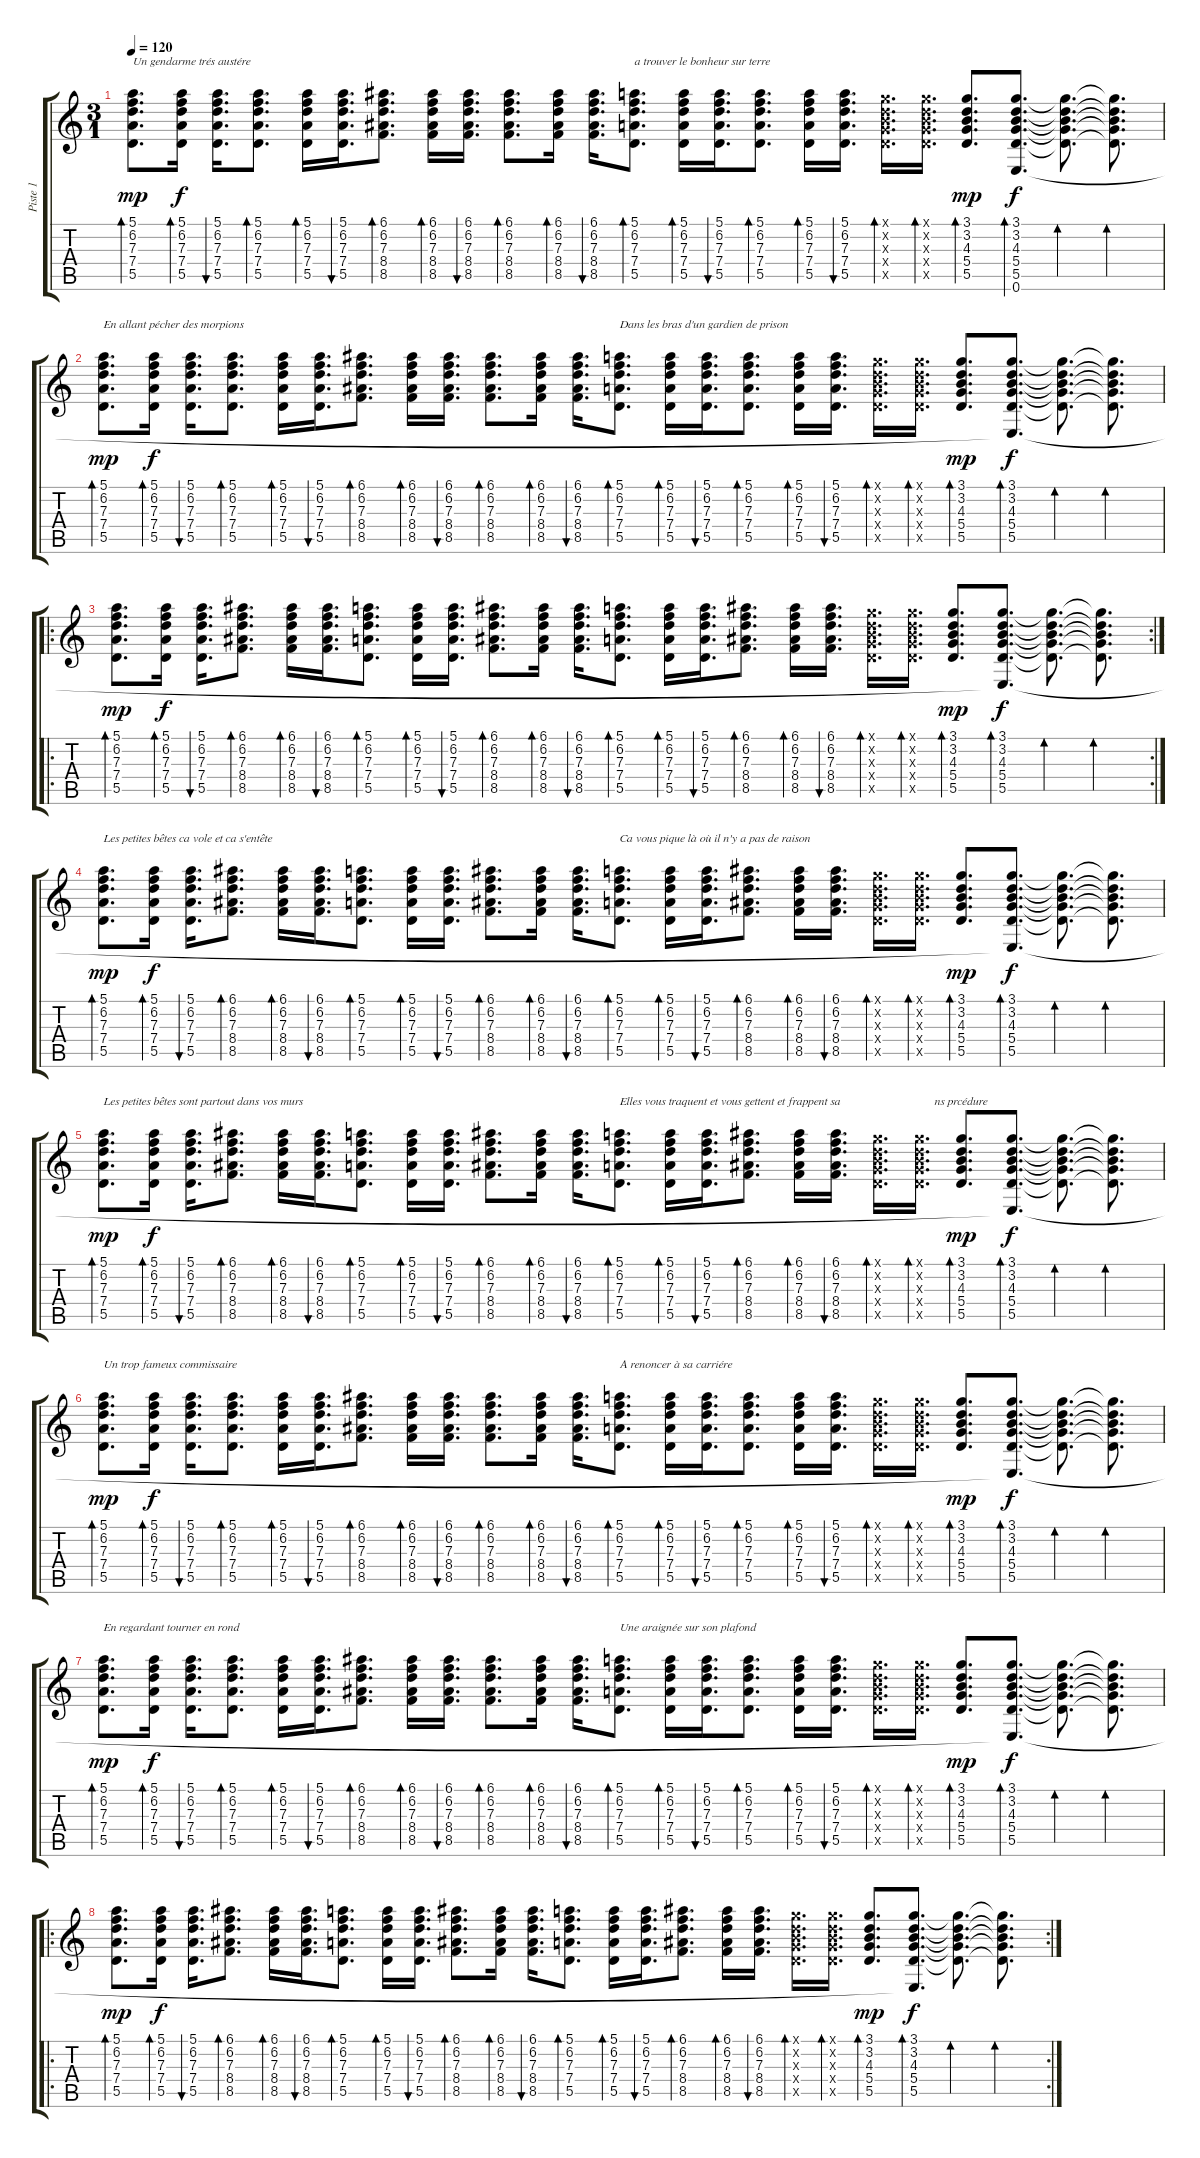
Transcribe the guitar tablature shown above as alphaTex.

\track ("Piste 1" "Piste 1") {instrument acousticguitarsteel}
\staff {score tabs}
\tuning (E4 B3 G3 D3 A2 E2) {hide}
\ts (3 1)
\tempo 120
\clef g2
\ks c
(5.1 6.2 7.3 7.4 5.5).8{d bd 120 txt "Un gendarme trés austére" dy mp} (5.1 6.2 7.3 7.4 5.5).16{bd 120 dy f} (5.1 6.2 7.3 7.4 5.5).16{d bu 120} (5.1 6.2 7.3 7.4 5.5).8{d bd 120} (5.1 6.2 7.3 7.4 5.5).16{bd 120} (5.1 6.2 7.3 7.4 5.5).16{d bu 120} (6.1 6.2 7.3 8.4 8.5).8{d bd 120} (6.1 6.2 7.3 8.4 8.5).16{bd 120} (6.1 6.2 7.3 8.4 8.5).16{d bu 120} (6.1 6.2 7.3 8.4 8.5).8{d bd 120} (6.1 6.2 7.3 8.4 8.5).16{bd 120} (6.1 6.2 7.3 8.4 8.5).16{d bu 120} (5.1 6.2 7.3 7.4 5.5).8{d bd 120 txt "a trouver le bonheur sur terre"} (5.1 6.2 7.3 7.4 5.5).16{bd 120} (5.1 6.2 7.3 7.4 5.5).16{d bu 120} (5.1 6.2 7.3 7.4 5.5).8{d bd 120} (5.1 6.2 7.3 7.4 5.5).16{bd 120} (5.1 6.2 7.3 7.4 5.5).16{d bu 120} (3.1{x} 3.2{x} 4.3{x} 5.4{x} 5.5{x}).16{d bd 120} (3.1{x} 3.2{x} 4.3{x} 5.4{x} 5.5{x}).16{d bd 120} (3.1 3.2 4.3 5.4 5.5).8{d bd 120 dy mp} (3.1 3.2 4.3 5.4 5.5 0.6{t}).8{d bd 120 dy f} (3.1{t} 3.2{t} 4.3{t} 5.4{t} 5.5{t}).8{d bd 120} (3.1{t} 3.2{t} 4.3{t} 5.4{t} 5.5{t}).8{d bd 120} |
(5.1 6.2 7.3 7.4 5.5).8{d bd 120 txt "En allant pécher des morpions" dy mp} (5.1 6.2 7.3 7.4 5.5).16{bd 120 dy f} (5.1 6.2 7.3 7.4 5.5).16{d bu 120} (5.1 6.2 7.3 7.4 5.5).8{d bd 120} (5.1 6.2 7.3 7.4 5.5).16{bd 120} (5.1 6.2 7.3 7.4 5.5).16{d bu 120} (6.1 6.2 7.3 8.4 8.5).8{d bd 120} (6.1 6.2 7.3 8.4 8.5).16{bd 120} (6.1 6.2 7.3 8.4 8.5).16{d bu 120} (6.1 6.2 7.3 8.4 8.5).8{d bd 120} (6.1 6.2 7.3 8.4 8.5).16{bd 120} (6.1 6.2 7.3 8.4 8.5).16{d bu 120} (5.1 6.2 7.3 7.4 5.5).8{d bd 120 txt "Dans les bras d'un gardien de prison"} (5.1 6.2 7.3 7.4 5.5).16{bd 120} (5.1 6.2 7.3 7.4 5.5).16{d bu 120} (5.1 6.2 7.3 7.4 5.5).8{d bd 120} (5.1 6.2 7.3 7.4 5.5).16{bd 120} (5.1 6.2 7.3 7.4 5.5).16{d bu 120} (3.1{x} 3.2{x} 4.3{x} 5.4{x} 5.5{x}).16{d bd 120} (3.1{x} 3.2{x} 4.3{x} 5.4{x} 5.5{x}).16{d bd 120} (3.1 3.2 4.3 5.4 5.5).8{d bd 120 dy mp} (3.1 3.2 4.3 5.4 5.5 0.6{t}).8{d bd 120 dy f} (3.1{t} 3.2{t} 4.3{t} 5.4{t} 5.5{t}).8{d bd 120} (3.1{t} 3.2{t} 4.3{t} 5.4{t} 5.5{t}).8{d bd 120} |
\ro
\rc 2
(5.1 6.2 7.3 7.4 5.5).8{d bd 120 dy mp} (5.1 6.2 7.3 7.4 5.5).16{bd 120 dy f} (5.1 6.2 7.3 7.4 5.5).16{d bu 120} (6.1 6.2 7.3 8.4 8.5).8{d bd 120} (6.1 6.2 7.3 8.4 8.5).16{bd 120} (6.1 6.2 7.3 8.4 8.5).16{d bu 120} (5.1 6.2 7.3 7.4 5.5).8{d bd 120} (5.1 6.2 7.3 7.4 5.5).16{bd 120} (5.1 6.2 7.3 7.4 5.5).16{d bu 120} (6.1 6.2 7.3 8.4 8.5).8{d bd 120} (6.1 6.2 7.3 8.4 8.5).16{bd 120} (6.1 6.2 7.3 8.4 8.5).16{d bu 120} (5.1 6.2 7.3 7.4 5.5).8{d bd 120} (5.1 6.2 7.3 7.4 5.5).16{bd 120} (5.1 6.2 7.3 7.4 5.5).16{d bu 120} (6.1 6.2 7.3 8.4 8.5).8{d bd 120} (6.1 6.2 7.3 8.4 8.5).16{bd 120} (6.1 6.2 7.3 8.4 8.5).16{d bu 120} (3.1{x} 3.2{x} 4.3{x} 5.4{x} 5.5{x}).16{d bd 120} (3.1{x} 3.2{x} 4.3{x} 5.4{x} 5.5{x}).16{d bd 120} (3.1 3.2 4.3 5.4 5.5).8{d bd 120 dy mp} (3.1 3.2 4.3 5.4 5.5 0.6{t}).8{d bd 120 dy f} (3.1{t} 3.2{t} 4.3{t} 5.4{t} 5.5{t}).8{d bd 120} (3.1{t} 3.2{t} 4.3{t} 5.4{t} 5.5{t}).8{d bd 120} |
(5.1 6.2 7.3 7.4 5.5).8{d bd 120 txt "Les petites bêtes ca vole et ca s'entête" dy mp} (5.1 6.2 7.3 7.4 5.5).16{bd 120 dy f} (5.1 6.2 7.3 7.4 5.5).16{d bu 120} (6.1 6.2 7.3 8.4 8.5).8{d bd 120} (6.1 6.2 7.3 8.4 8.5).16{bd 120} (6.1 6.2 7.3 8.4 8.5).16{d bu 120} (5.1 6.2 7.3 7.4 5.5).8{d bd 120} (5.1 6.2 7.3 7.4 5.5).16{bd 120} (5.1 6.2 7.3 7.4 5.5).16{d bu 120} (6.1 6.2 7.3 8.4 8.5).8{d bd 120} (6.1 6.2 7.3 8.4 8.5).16{bd 120} (6.1 6.2 7.3 8.4 8.5).16{d bu 120} (5.1 6.2 7.3 7.4 5.5).8{d bd 120 txt "Ca vous pique là où il n'y a pas de raison"} (5.1 6.2 7.3 7.4 5.5).16{bd 120} (5.1 6.2 7.3 7.4 5.5).16{d bu 120} (6.1 6.2 7.3 8.4 8.5).8{d bd 120} (6.1 6.2 7.3 8.4 8.5).16{bd 120} (6.1 6.2 7.3 8.4 8.5).16{d bu 120} (3.1{x} 3.2{x} 4.3{x} 5.4{x} 5.5{x}).16{d bd 120} (3.1{x} 3.2{x} 4.3{x} 5.4{x} 5.5{x}).16{d bd 120} (3.1 3.2 4.3 5.4 5.5).8{d bd 120 dy mp} (3.1 3.2 4.3 5.4 5.5 0.6{t}).8{d bd 120 dy f} (3.1{t} 3.2{t} 4.3{t} 5.4{t} 5.5{t}).8{d bd 120} (3.1{t} 3.2{t} 4.3{t} 5.4{t} 5.5{t}).8{d bd 120} |
(5.1 6.2 7.3 7.4 5.5).8{d bd 120 txt "Les petites bêtes sont partout dans vos murs" dy mp} (5.1 6.2 7.3 7.4 5.5).16{bd 120 dy f} (5.1 6.2 7.3 7.4 5.5).16{d bu 120} (6.1 6.2 7.3 8.4 8.5).8{d bd 120} (6.1 6.2 7.3 8.4 8.5).16{bd 120} (6.1 6.2 7.3 8.4 8.5).16{d bu 120} (5.1 6.2 7.3 7.4 5.5).8{d bd 120} (5.1 6.2 7.3 7.4 5.5).16{bd 120} (5.1 6.2 7.3 7.4 5.5).16{d bu 120} (6.1 6.2 7.3 8.4 8.5).8{d bd 120} (6.1 6.2 7.3 8.4 8.5).16{bd 120} (6.1 6.2 7.3 8.4 8.5).16{d bu 120} (5.1 6.2 7.3 7.4 5.5).8{d bd 120 txt "Elles vous traquent et vous gettent et frappent sa"} (5.1 6.2 7.3 7.4 5.5).16{bd 120} (5.1 6.2 7.3 7.4 5.5).16{d bu 120} (6.1 6.2 7.3 8.4 8.5).8{d bd 120} (6.1 6.2 7.3 8.4 8.5).16{bd 120} (6.1 6.2 7.3 8.4 8.5).16{d bu 120} (3.1{x} 3.2{x} 4.3{x} 5.4{x} 5.5{x}).16{d bd 120} (3.1{x} 3.2{x} 4.3{x} 5.4{x} 5.5{x}).16{d bd 120 txt "     ns prcédure"} (3.1 3.2 4.3 5.4 5.5).8{d bd 120 dy mp} (3.1 3.2 4.3 5.4 5.5 0.6{t}).8{d bd 120 dy f} (3.1{t} 3.2{t} 4.3{t} 5.4{t} 5.5{t}).8{d bd 120} (3.1{t} 3.2{t} 4.3{t} 5.4{t} 5.5{t}).8{d bd 120} |
(5.1 6.2 7.3 7.4 5.5).8{d bd 120 txt "Un trop fameux commissaire" dy mp} (5.1 6.2 7.3 7.4 5.5).16{bd 120 dy f} (5.1 6.2 7.3 7.4 5.5).16{d bu 120} (5.1 6.2 7.3 7.4 5.5).8{d bd 120} (5.1 6.2 7.3 7.4 5.5).16{bd 120} (5.1 6.2 7.3 7.4 5.5).16{d bu 120} (6.1 6.2 7.3 8.4 8.5).8{d bd 120} (6.1 6.2 7.3 8.4 8.5).16{bd 120} (6.1 6.2 7.3 8.4 8.5).16{d bu 120} (6.1 6.2 7.3 8.4 8.5).8{d bd 120} (6.1 6.2 7.3 8.4 8.5).16{bd 120} (6.1 6.2 7.3 8.4 8.5).16{d bu 120} (5.1 6.2 7.3 7.4 5.5).8{d bd 120 txt "A renoncer à sa carriére"} (5.1 6.2 7.3 7.4 5.5).16{bd 120} (5.1 6.2 7.3 7.4 5.5).16{d bu 120} (5.1 6.2 7.3 7.4 5.5).8{d bd 120} (5.1 6.2 7.3 7.4 5.5).16{bd 120} (5.1 6.2 7.3 7.4 5.5).16{d bu 120} (3.1{x} 3.2{x} 4.3{x} 5.4{x} 5.5{x}).16{d bd 120} (3.1{x} 3.2{x} 4.3{x} 5.4{x} 5.5{x}).16{d bd 120} (3.1 3.2 4.3 5.4 5.5).8{d bd 120 dy mp} (3.1 3.2 4.3 5.4 5.5 0.6{t}).8{d bd 120 dy f} (3.1{t} 3.2{t} 4.3{t} 5.4{t} 5.5{t}).8{d bd 120} (3.1{t} 3.2{t} 4.3{t} 5.4{t} 5.5{t}).8{d bd 120} |
(5.1 6.2 7.3 7.4 5.5).8{d bd 120 txt "En regardant tourner en rond" dy mp} (5.1 6.2 7.3 7.4 5.5).16{bd 120 dy f} (5.1 6.2 7.3 7.4 5.5).16{d bu 120} (5.1 6.2 7.3 7.4 5.5).8{d bd 120} (5.1 6.2 7.3 7.4 5.5).16{bd 120} (5.1 6.2 7.3 7.4 5.5).16{d bu 120} (6.1 6.2 7.3 8.4 8.5).8{d bd 120} (6.1 6.2 7.3 8.4 8.5).16{bd 120} (6.1 6.2 7.3 8.4 8.5).16{d bu 120} (6.1 6.2 7.3 8.4 8.5).8{d bd 120} (6.1 6.2 7.3 8.4 8.5).16{bd 120} (6.1 6.2 7.3 8.4 8.5).16{d bu 120} (5.1 6.2 7.3 7.4 5.5).8{d bd 120 txt "Une araignée sur son plafond"} (5.1 6.2 7.3 7.4 5.5).16{bd 120} (5.1 6.2 7.3 7.4 5.5).16{d bu 120} (5.1 6.2 7.3 7.4 5.5).8{d bd 120} (5.1 6.2 7.3 7.4 5.5).16{bd 120} (5.1 6.2 7.3 7.4 5.5).16{d bu 120} (3.1{x} 3.2{x} 4.3{x} 5.4{x} 5.5{x}).16{d bd 120} (3.1{x} 3.2{x} 4.3{x} 5.4{x} 5.5{x}).16{d bd 120} (3.1 3.2 4.3 5.4 5.5).8{d bd 120 dy mp} (3.1 3.2 4.3 5.4 5.5 0.6{t}).8{d bd 120 dy f} (3.1{t} 3.2{t} 4.3{t} 5.4{t} 5.5{t}).8{d bd 120} (3.1{t} 3.2{t} 4.3{t} 5.4{t} 5.5{t}).8{d bd 120} |
\ro
\rc 2
(5.1 6.2 7.3 7.4 5.5).8{d bd 120 dy mp} (5.1 6.2 7.3 7.4 5.5).16{bd 120 dy f} (5.1 6.2 7.3 7.4 5.5).16{d bu 120} (6.1 6.2 7.3 8.4 8.5).8{d bd 120} (6.1 6.2 7.3 8.4 8.5).16{bd 120} (6.1 6.2 7.3 8.4 8.5).16{d bu 120} (5.1 6.2 7.3 7.4 5.5).8{d bd 120} (5.1 6.2 7.3 7.4 5.5).16{bd 120} (5.1 6.2 7.3 7.4 5.5).16{d bu 120} (6.1 6.2 7.3 8.4 8.5).8{d bd 120} (6.1 6.2 7.3 8.4 8.5).16{bd 120} (6.1 6.2 7.3 8.4 8.5).16{d bu 120} (5.1 6.2 7.3 7.4 5.5).8{d bd 120} (5.1 6.2 7.3 7.4 5.5).16{bd 120} (5.1 6.2 7.3 7.4 5.5).16{d bu 120} (6.1 6.2 7.3 8.4 8.5).8{d bd 120} (6.1 6.2 7.3 8.4 8.5).16{bd 120} (6.1 6.2 7.3 8.4 8.5).16{d bu 120} (3.1{x} 3.2{x} 4.3{x} 5.4{x} 5.5{x}).16{d bd 120} (3.1{x} 3.2{x} 4.3{x} 5.4{x} 5.5{x}).16{d bd 120} (3.1 3.2 4.3 5.4 5.5).8{d bd 120 dy mp} (3.1 3.2 4.3 5.4 5.5 0.6{t}).8{d bd 120 dy f} (3.1{t} 3.2{t} 4.3{t} 5.4{t} 5.5{t}).8{d bd 120} (3.1{t} 3.2{t} 4.3{t} 5.4{t} 5.5{t}).8{d bd 120}
